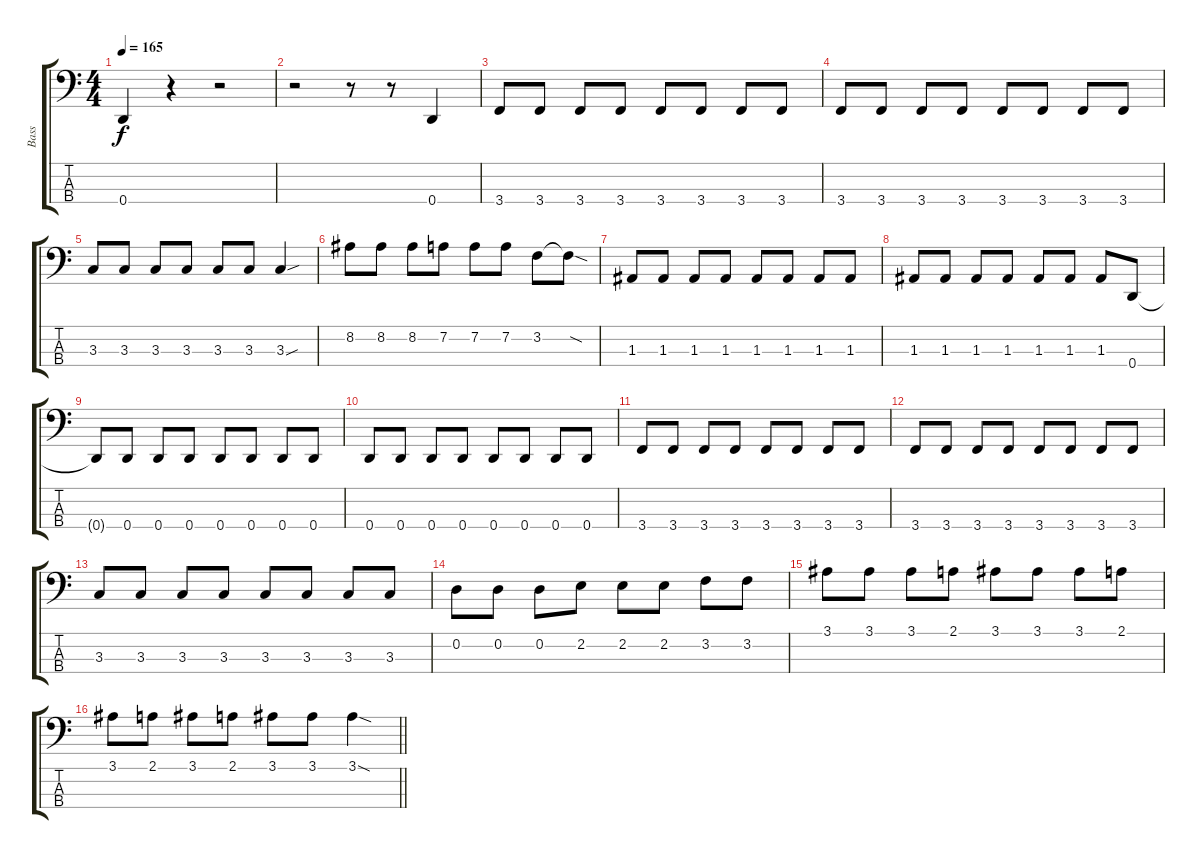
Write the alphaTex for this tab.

\track ("Bass" "Bass") {instrument electricbassfinger}
\staff {score tabs}
\tuning (G2 D2 A1 D1) {hide}
\ts (4 4)
\tempo 165
\clef f4
\ks c
0.4.4{dy f} r.4 r.2 |
r.2 r.8 r.8 0.4.4 |
3.4.8 3.4.8 3.4.8 3.4.8 3.4.8 3.4.8 3.4.8 3.4.8 |
3.4.8 3.4.8 3.4.8 3.4.8 3.4.8 3.4.8 3.4.8 3.4.8 |
3.3.8 3.3.8 3.3.8 3.3.8 3.3.8 3.3.8 3.3{sou}.4 |
8.2.8 8.2.8 8.2.8 7.2.8 7.2.8 7.2.8 3.2.8 3.2{sod t}.8 |
1.3.8 1.3.8 1.3.8 1.3.8 1.3.8 1.3.8 1.3.8 1.3.8 |
1.3.8 1.3.8 1.3.8 1.3.8 1.3.8 1.3.8 1.3.8 0.4.8 |
0.4{t}.8 0.4.8 0.4.8 0.4.8 0.4.8 0.4.8 0.4.8 0.4.8 |
0.4.8 0.4.8 0.4.8 0.4.8 0.4.8 0.4.8 0.4.8 0.4.8 |
3.4.8 3.4.8 3.4.8 3.4.8 3.4.8 3.4.8 3.4.8 3.4.8 |
3.4.8 3.4.8 3.4.8 3.4.8 3.4.8 3.4.8 3.4.8 3.4.8 |
3.3.8 3.3.8 3.3.8 3.3.8 3.3.8 3.3.8 3.3.8 3.3.8 |
0.2.8 0.2.8 0.2.8 2.2.8 2.2.8 2.2.8 3.2.8 3.2.8 |
3.1.8 3.1.8 3.1.8 2.1.8 3.1.8 3.1.8 3.1.8 2.1.8 |
\barLineRight lightlight
3.1.8 2.1.8 3.1.8 2.1.8 3.1.8 3.1.8 3.1{sod}.4
